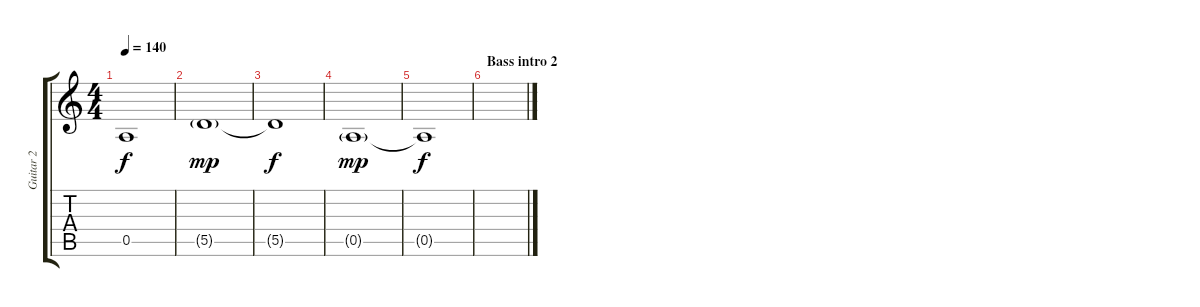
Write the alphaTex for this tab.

\track ("Guitar 2" "Guitar 2") {instrument distortionguitar}
\staff {score tabs}
\tuning (E4 B3 G3 D3 A2 D2) {hide}
\ts (4 4)
\tempo 140
\clef g2
\ks c
0.5{t}.1{dy f} |
5.5{g}.1{dy mp} |
5.5{t}.1{dy f} |
0.5{g}.1{dy mp} |
0.5{t}.1{dy f} |
\section ("" "Bass intro 2")
